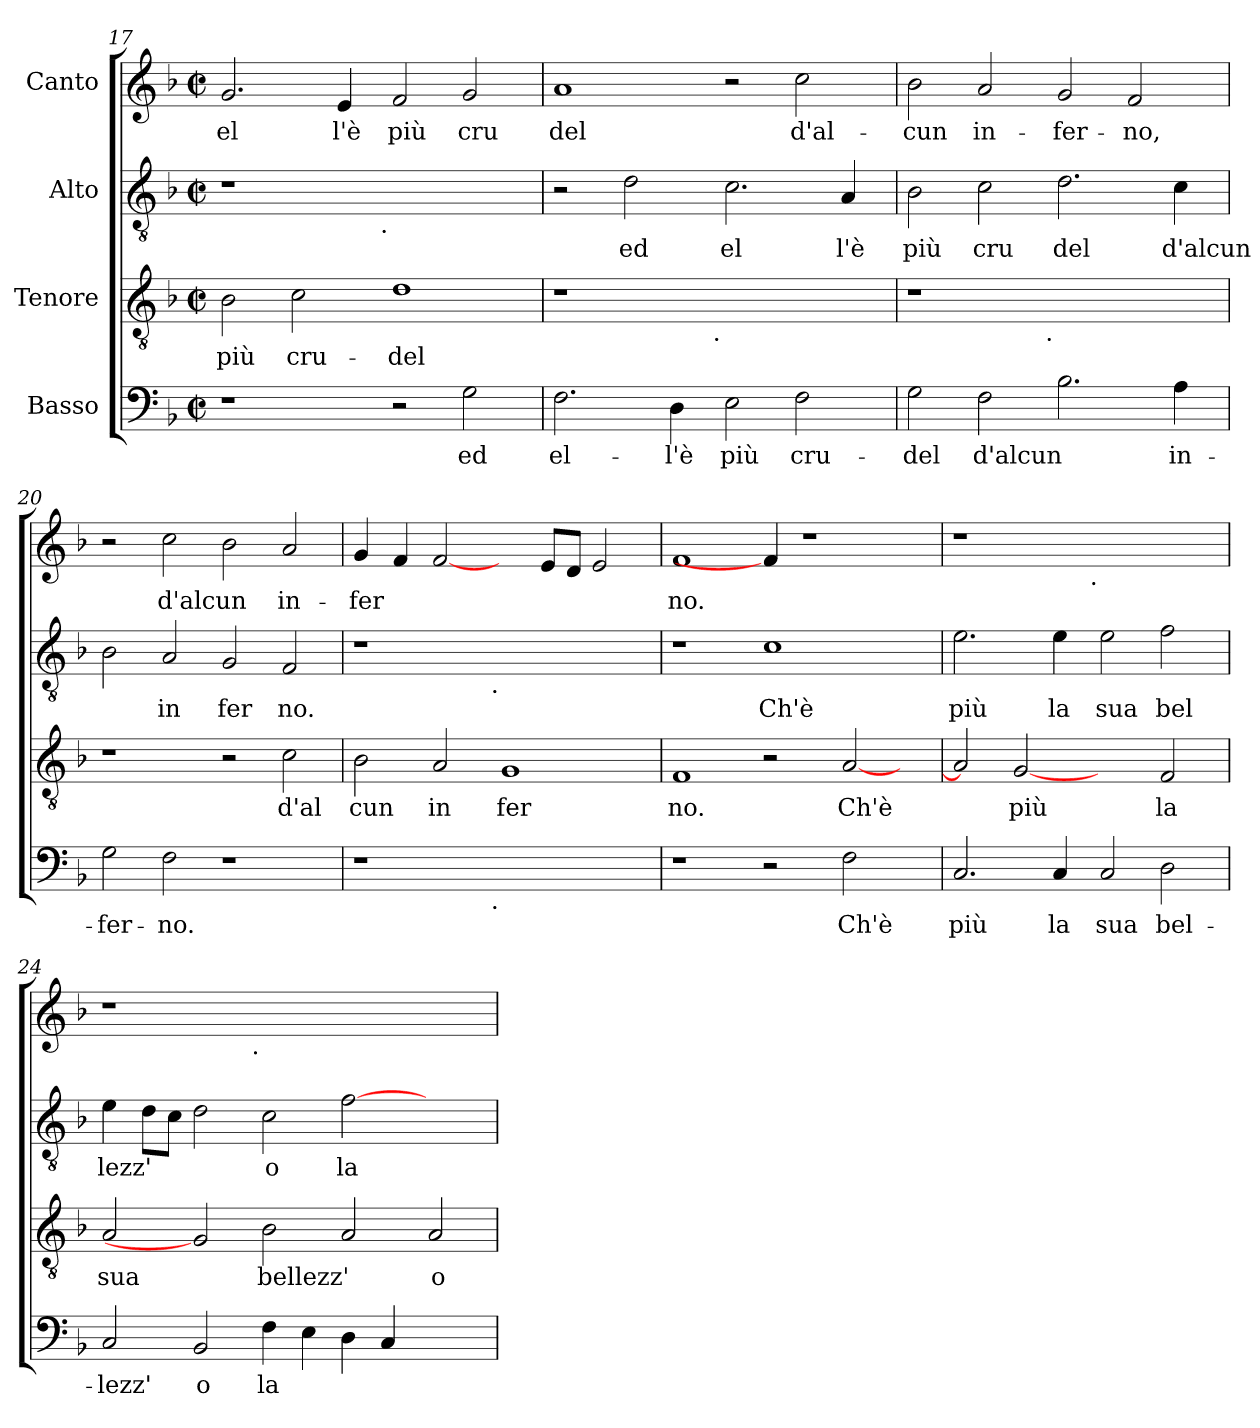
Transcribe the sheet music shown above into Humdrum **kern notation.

**kern	**text	**kern	**text	**kern	**text	**kern	**text
*part4	*part4	*part3	*part3	*part2	*part2	*part1	*part1
*staff4	*staff4	*staff3	*staff3	*staff2	*staff2	*staff1	*staff1
*I"Basso	*	*I"Tenore	*	*I"Alto	*	*I"Canto	*
*clefF4	*	*clefGv2	*	*clefGv2	*	*clefG2	*
*k[b-]	*	*k[b-]	*	*k[b-]	*	*k[b-]	*
*F:	*	*F:	*	*F:	*	*F:	*
*M2/2	*	*M2/2	*	*M2/2	*	*M2/2	*
*met(c|)	*	*met(c|)	*	*met(c|)	*	*met(c|)	*
=17	=17	=17	=17	=17	=17	=17	=17
!	!	!	!LO:LY:b:cj	!	!	!	!LO:LY:b:cj
*	*	*	*	*^	*	*	*
1r	.	2B-\	più	1r	2ryy	.	2.g/	el
!	!	!	!LO:LY:b:cj	!	!	!	!	!
.	.	2c\	cru-	.	4...ryy	.	.	.
!	!	!	!	!	!	!	!	!LO:LY:b:cj
.	.	.	.	.	.	.	4e/	l'è
!	!	!	!	!	!LO:TX:b:t=.	!	!	!
.	.	.	.	.	1ryy	.	.	.
!	!	!	!LO:LY:b:cj	!	!	!	!	!LO:LY:b:cj
2r	.	1d	-del	1ryy	.	.	2f/	più
!	!LO:LY:b:cj	!	!	!	!	!	!	!LO:LY:b:cj
2G\	ed	.	.	.	.	.	2g/	cru
.	.	.	.	.	32ryy	.	.	.
!!LO:PB:g=z
=18	=18	=18	=18	=18	=18	=18	=18	=18
!	!LO:LY:b:cj	!	!	!	!	!	!	!LO:LY:b:cj
*	*	*^	*	*v	*v	*	*	*
2.F\	el-	1r	2ryy	.	2r	.	1a	del
!	!	!	!	!	!	!LO:LY:b:cj	!	!
.	.	.	4...ryy	.	2d\	ed	.	.
!	!LO:LY:b:cj	!	!	!	!	!	!	!
4D\	-l'è	.	.	.	.	.	.	.
!	!	!	!LO:TX:b:t=.	!	!	!	!	!
.	.	.	1ryy	.	.	.	.	.
!	!LO:LY:b:cj	!	!	!	!	!LO:LY:b:cj	!	!
2E\	più	1ryy	.	.	2.c\	el	2r	.
!	!LO:LY:b:cj	!	!	!	!	!	!	!LO:LY:b:cj
2F\	cru-	.	.	.	.	.	2cc\	d'al-
!	!	!	!	!	!	!LO:LY:b:cj	!	!
.	.	.	.	.	4A/	l'è	.	.
.	.	.	32ryy	.	.	.	.	.
=19	=19	=19	=19	=19	=19	=19	=19	=19
!	!LO:LY:b:cj	!	!	!	!	!LO:LY:b:cj	!	!LO:LY:b:cj
2G\	-del	1r	2ryy	.	2B-\	più	2b-\	-cun
!	!LO:LY:b:cj	!	!	!	!	!LO:LY:b:cj	!	!LO:LY:b:cj
2F\	d'alcun	.	4...ryy	.	2c\	cru	2a/	in-
!	!	!	!LO:TX:b:t=.	!	!	!	!	!
.	.	.	1ryy	.	.	.	.	.
!	!LO:LY:b:cj	!	!	!	!	!LO:LY:b:cj	!	!LO:LY:b:cj
2.B-\	.	1ryy	.	.	2.d\	del	2g/	-fer-
!	!	!	!	!	!	!	!	!LO:LY:b:cj
.	.	.	.	.	.	.	2f/	-no,
!	!LO:LY:b:cj	!	!	!	!	!LO:LY:b:cj	!	!
4A\	in-	.	.	.	4c\	d'alcun	.	.
.	.	.	32ryy	.	.	.	.	.
=20	=20	=20	=20	=20	=20	=20	=20	=20
!	!LO:LY:b:cj	!	!	!	!	!LO:LY:b:cj	!	!
*	*	*v	*v	*	*	*	*	*
2G\	-fer-	1r	.	2B-\	.	2r	.
!	!LO:LY:b:cj	!	!	!	!LO:LY:b:cj	!	!LO:LY:b:cj
2F\	-no.	.	.	2A/	in	2cc\	d'alcun
!	!	!	!	!	!LO:LY:b:cj	!	!LO:LY:b:cj
1r	.	2r	.	2G/	fer	2b-\	.
!	!	!	!LO:LY:b:cj	!	!LO:LY:b:cj	!	!LO:LY:b:cj
.	.	2c\	d'al	2F/	no.	2a/	in-
=21	=21	=21	=21	=21	=21	=21	=21
!	!	!	!LO:LY:b:cj	!	!	!	!LO:LY:b:cj
*^	*	*	*	*^	*	*	*
1r	2ryy	.	2B-\	cun	1r	2ryy	.	4g/	-fer-
!	!	!	!	!	!	!	!	!	!LO:LY:b:cj
.	.	.	.	.	.	.	.	4f/	--
!	!	!	!	!LO:LY:b:cj	!	!	!	!	!LO:LY:b:cj
.	4...ryy	.	2A/	in	.	4...ryy	.	[2f/	--
!	!	!	!	!	!	!LO:TX:b:t=.	!	!	!
!	!LO:TX:b:t=.	!	!	!	!	!	!	!	!
.	1ryy	.	.	.	.	1ryy	.	.	.
!	!	!	!	!LO:LY:b:cj	!	!	!	!	!
1ryy	.	.	1G	fer	1ryy	.	.	4ryy	.
!	!	!	!	!	!	!	!	!	!LO:LY:b:cj
.	.	.	.	.	.	.	.	8e/L	--
!	!	!	!	!	!	!	!	!	!LO:LY:b:cj
.	.	.	.	.	.	.	.	8d/J	--
!	!	!	!	!	!	!	!	!	!LO:LY:b:cj
.	.	.	.	.	.	.	.	2e/	--
.	32ryy	.	.	.	.	32ryy	.	.	.
=22	=22	=22	=22	=22	=22	=22	=22	=22	=22
!	!	!	!	!LO:LY:b:cj	!	!	!	!	!LO:LY:b:cj
*v	*v	*	*	*	*v	*v	*	*	*
1r	.	1F	no.	1r	.	1f	-no.
!	!	!	!	!	!LO:LY:b:cj	!	!
2r	.	2r	.	1c	Ch'è	4f/]	.
.	.	.	.	.	.	1r	.
!	!LO:LY:b:cj	!	!LO:LY:b:cj	!	!	!	!
2F\	Ch'è	[<2A/	Ch'è	.	.	.	.
4ryy	.	4ryy	.	4ryy	.	.	.
=23	=23	=23	=23	=23	=23	=23	=23
!	!LO:LY:b:cj	!	!LO:LY:b:cj	!	!LO:LY:b:cj	!	!
*	*	*	*	*	*	*^	*
2.C/	più	2A/]	.	2.e\	più	1r	2ryy	.
!	!	!	!LO:LY:b:cj	!	!	!	!	!
.	.	[2G	più	.	.	.	4...ryy	.
!	!LO:LY:b:cj	!	!	!	!LO:LY:b:cj	!	!	!
4C/	la	.	.	4e\	la	.	.	.
!	!	!	!	!	!	!	!LO:TX:b:t=.	!
.	.	.	.	.	.	.	1ryy	.
!	!LO:LY:b:cj	!	!	!	!LO:LY:b:cj	!	!	!
2C/	sua	2ryy	.	2e\	sua	1ryy	.	.
!	!LO:LY:b:cj	!	!LO:LY:b:cj	!	!LO:LY:b:cj	!	!	!
2D\	bel-	2F/	la	2f\	bel	.	.	.
.	.	.	.	.	.	.	32ryy	.
!!LO:LB:g=z	!!
=24	=24	=24	=24	=24	=24	=24	=24	=24
!	!LO:LY:b:cj	!	!LO:LY:b:cj	!	!LO:LY:b:cj	!	!	!
2C/	-lezz'	2A/	sua	4e\	lezz'	1r	2ryy	.
!	!	!	!	!	!LO:LY:b:cj	!	!	!
.	.	.	.	8d\L	.	.	.	.
!	!	!	!	!	!LO:LY:b:cj	!	!	!
.	.	.	.	8c\J	.	.	.	.
!	!LO:LY:b:cj	!	!	!	!LO:LY:b:cj	!	!	!
2BB-/	o	2G]	.	2d\	.	.	4...ryy	.
!	!	!	!	!	!	!	!LO:TX:b:t=.	!
.	.	.	.	.	.	.	1ryy	.
!	!LO:LY:b:cj	!	!LO:LY:b:cj	!	!LO:LY:b:cj	!	!	!
4F\	la	2B-\	bellezz'	2c\	o	1.ryy	.	.
!	!LO:LY:b:cj	!	!	!	!	!	!	!
4E\	.	.	.	.	.	.	.	.
!	!LO:LY:b:cj	!	!LO:LY:b:cj	!	!LO:LY:b:cj	!	!	!
4D\	.	2A/	.	[>2f\	la	.	.	.
!	!LO:LY:b:cj	!	!	!	!	!	!	!
4C/	.	.	.	.	.	.	.	.
.	.	.	.	.	.	.	2ryy	.
!	!	!	!LO:LY:b:cj	!	!	!	!	!
2ryy	.	2A/	o	2ryy	.	.	.	.
.	.	.	.	.	.	.	32ryy	.
*	*	*	*	*	*	*v	*v	*
=	=	=	=	=	=	=	=
*-	*-	*-	*-	*-	*-	*-	*-
